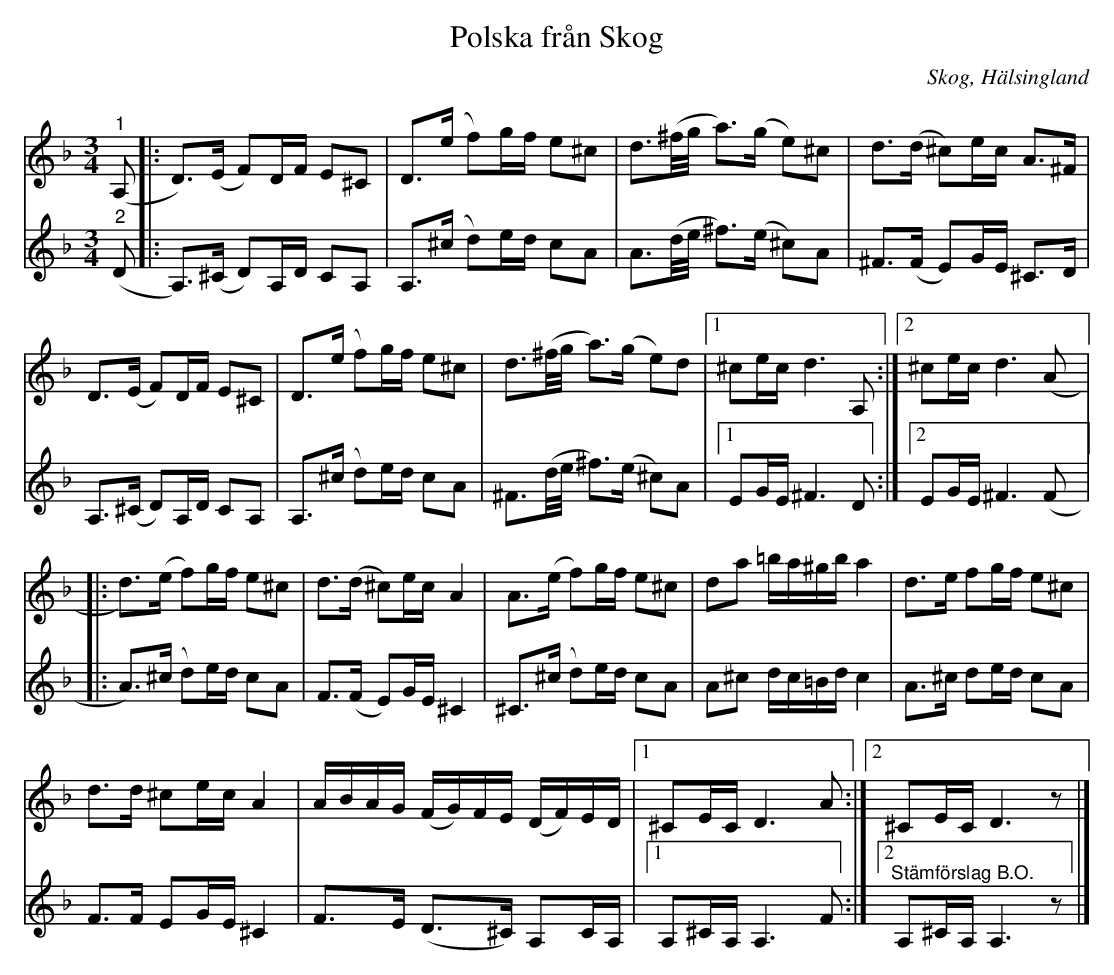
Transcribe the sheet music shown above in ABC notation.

X:1
T:Polska från Skog
O:Skog, Hälsingland
L:1/8
M:3/4
K:Dm
V:1
"^1" (A, |: D>)(E F)D/F/ E^C | D>(e f)g/f/ e^c | d3/2(^f/4g/4 a>)(g e)^c | d>(d ^c)e/c/ A>^F |
D>(E F)D/F/ E^C | D>(e f)g/f/ e^c | d3/2(^f/4g/4 a>)(g e)d |1 ^ce/c/ d3 A, :|2 ^ce/c/ d3 (A |:
d>)(e f)g/f/ e^c | d>(d ^c)e/c/ A2 | A>(e f)g/f/ e^c | da =b/a/^g/b/ a2 | d>e fg/f/ e^c |
d>d ^ce/c/ A2 | A/B/A/G/ (F/G/)F/E/ (D/F/)E/D/ |1 ^CE/C/ D3 A :|2 ^CE/C/ D3 z |]
V:2
"^2" (D |: A,>)(^C D)A,/D/ CA, | A,>(^c d)e/d/ cA | A3/2(d/4e/4 ^f>)(e ^c)A | ^F>(F E)G/E/ ^C>D |
A,>(^C D)A,/D/ CA, | A,>(^c d)e/d/ cA | ^F3/2(d/4e/4 ^f>)(e ^c)A |1 EG/E/ ^F3 D :|2 EG/E/ ^F3 (F |:
A>)(^c d)e/d/ cA | F>(F E)G/E/ ^C2 | ^C>(^c d)e/d/ cA | A^c d/c/=B/d/ c2 |
A>^c de/d/ cA | F>F EG/E/ ^C2 | F>E (D>^C) A,C/A,/ |1 A,^C/A,/ A,3 F :|2 "^Stämförslag B.O." A,^C/A,/ A,3 z |]
